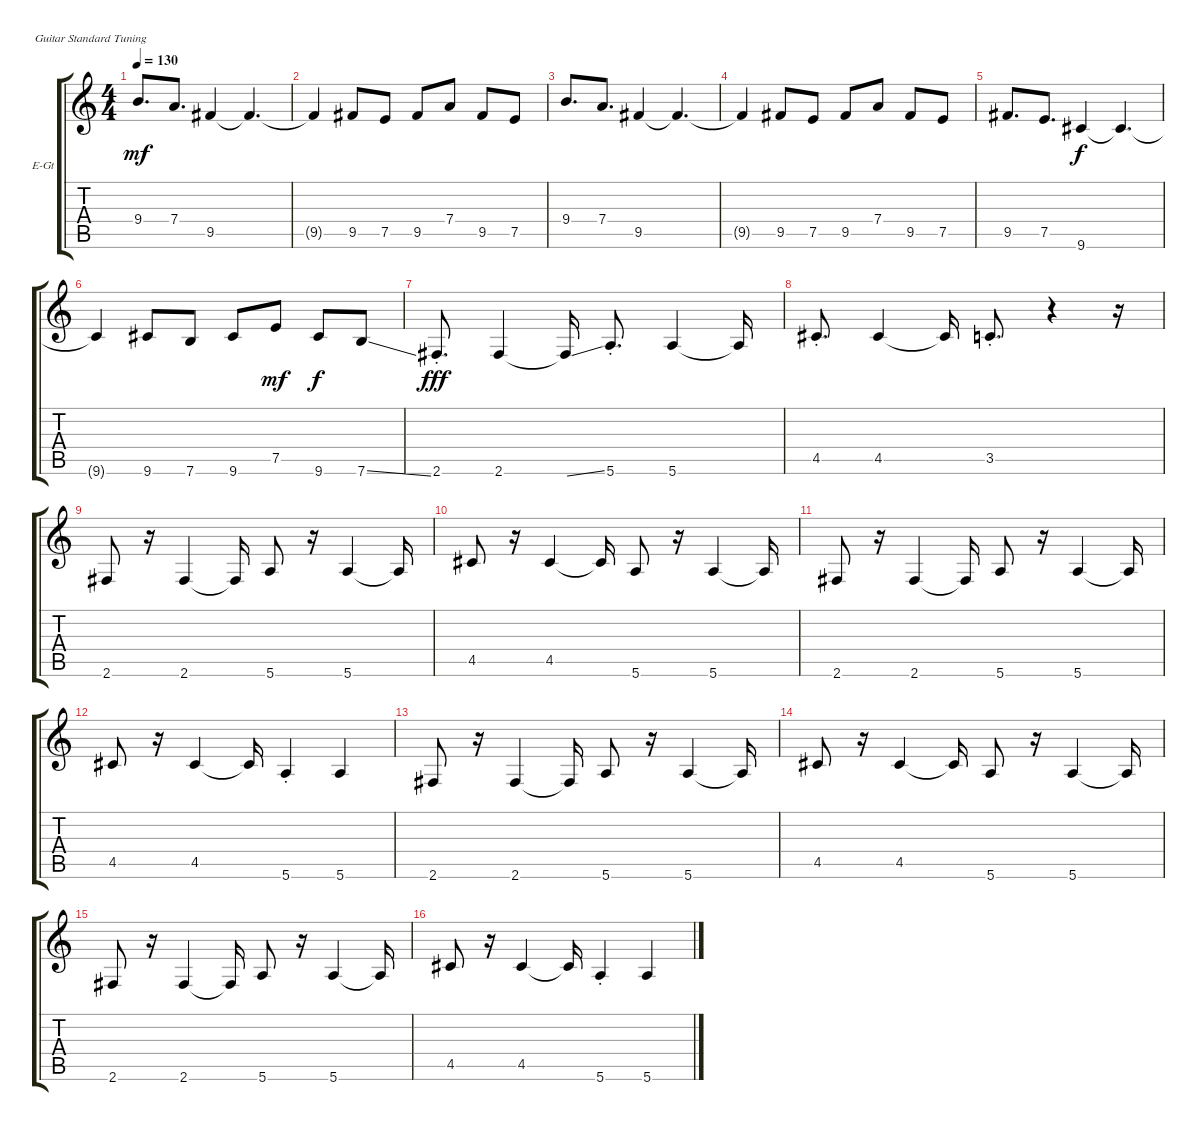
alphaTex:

\defaultSystemsLayout 4
\bracketExtendMode groupsimilarinstruments
\firstSystemTrackNameOrientation horizontal
\otherSystemsTrackNameOrientation horizontal
\track ("Cook" "E-Gt") {instrument electricguitarclean}
\staff {score tabs}
\tuning (E4 B3 G3 D3 A2 E2)
\ts (4 4)
\tempo 130
\clef g2
\ks c
9.4.8{d dy mf instrument electricguitarclean} 7.4.8{d} 9.5.4 9.5{t}.4{d} |
9.5{t}.4 9.5.8 7.5.8 9.5.8 7.4.8 9.5.8 7.5.8 |
9.4.8{d} 7.4.8{d} 9.5.4 9.5{t}.4{d} |
9.5{t}.4 9.5.8 7.5.8 9.5.8 7.4.8 9.5.8 7.5.8 |
9.5.8{d} 7.5.8{d} 9.6.4{dy f} 9.6{t}.4{d} |
9.6{t}.4 9.6.8 7.6.8 9.6.8 7.5.8{dy mf} 9.6.8{dy f} 7.6{ss}.8 |
2.6{st}.8{d dy fff} 2.6.4 2.6{ss t}.16 5.6{st}.8{d} 5.6.4 5.6{t}.16 |
4.5{st}.8{d} 4.5.4 4.5{t}.16 3.5{st}.8{d} r.4 r.16 |
2.6.8 r.16 2.6.4 2.6{t}.16 5.6.8 r.16 5.6.4 5.6{t}.16 |
4.5.8 r.16 4.5.4 4.5{t}.16 5.6.8 r.16 5.6.4 5.6{t}.16 |
2.6.8 r.16 2.6.4 2.6{t}.16 5.6.8 r.16 5.6.4 5.6{t}.16 |
4.5.8 r.16 4.5.4 4.5{t}.16 5.6{st}.4 5.6.4 |
2.6.8 r.16 2.6.4 2.6{t}.16 5.6.8 r.16 5.6.4 5.6{t}.16 |
4.5.8 r.16 4.5.4 4.5{t}.16 5.6.8 r.16 5.6.4 5.6{t}.16 |
2.6.8 r.16 2.6.4 2.6{t}.16 5.6.8 r.16 5.6.4 5.6{t}.16 |
4.5.8 r.16 4.5.4 4.5{t}.16 5.6{st}.4 5.6.4
